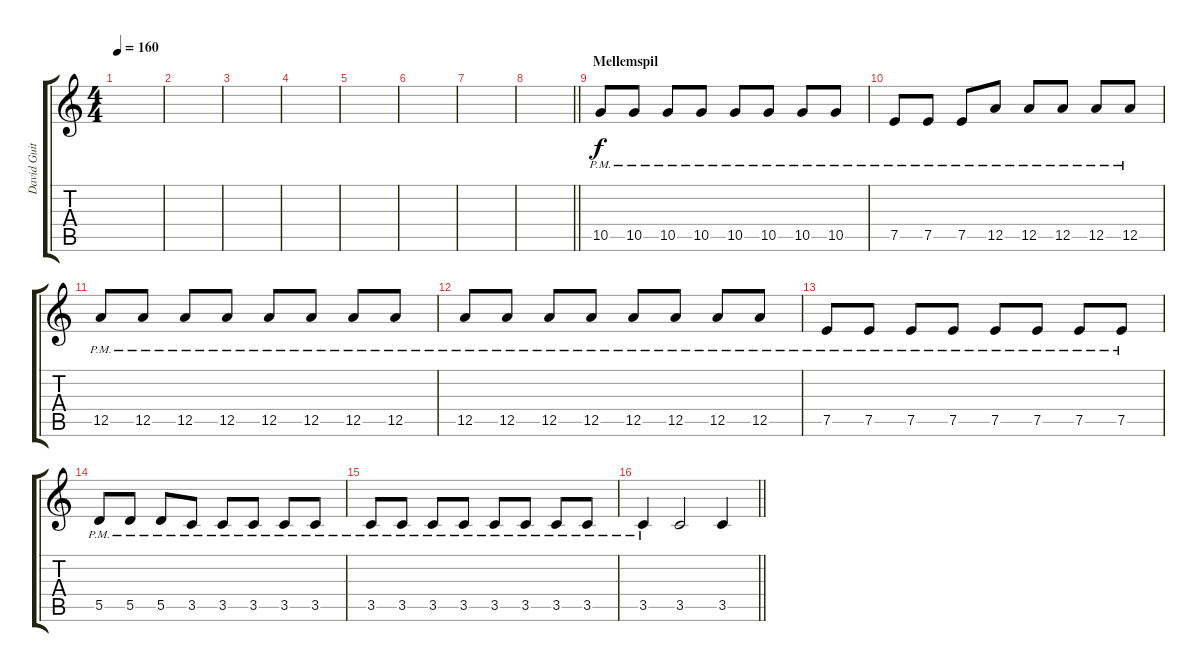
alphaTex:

\track ("David Guitar" "David Guit") {instrument overdrivenguitar}
\staff {score tabs}
\tuning (E4 B3 G3 D3 A2 E2) {hide}
\ts (4 4)
\tempo 160
\clef g2
\ks c
|
|
|
|
|
|
|
\barLineRight lightlight
|
\section ("" "Mellemspil")
10.5{pm}.8 10.5{pm}.8 10.5{pm}.8 10.5{pm}.8 10.5{pm}.8 10.5{pm}.8 10.5{pm}.8 10.5{pm}.8 |
7.5{pm}.8 7.5{pm}.8 7.5{pm}.8 12.5{pm}.8 12.5{pm}.8 12.5{pm}.8 12.5{pm}.8 12.5{pm}.8 |
12.5{pm}.8 12.5{pm}.8 12.5{pm}.8 12.5{pm}.8 12.5{pm}.8 12.5{pm}.8 12.5{pm}.8 12.5{pm}.8 |
12.5{pm}.8 12.5{pm}.8 12.5{pm}.8 12.5{pm}.8 12.5{pm}.8 12.5{pm}.8 12.5{pm}.8 12.5{pm}.8 |
7.5{pm}.8 7.5{pm}.8 7.5{pm}.8 7.5{pm}.8 7.5{pm}.8 7.5{pm}.8 7.5{pm}.8 7.5{pm}.8 |
5.5{pm}.8 5.5{pm}.8 5.5{pm}.8 3.5{pm}.8 3.5{pm}.8 3.5{pm}.8 3.5{pm}.8 3.5{pm}.8 |
3.5{pm}.8 3.5{pm}.8 3.5{pm}.8 3.5{pm}.8 3.5{pm}.8 3.5{pm}.8 3.5{pm}.8 3.5{pm}.8 |
\barLineRight lightlight
3.5{pm}.4 3.5.2 3.5{ss}.4
